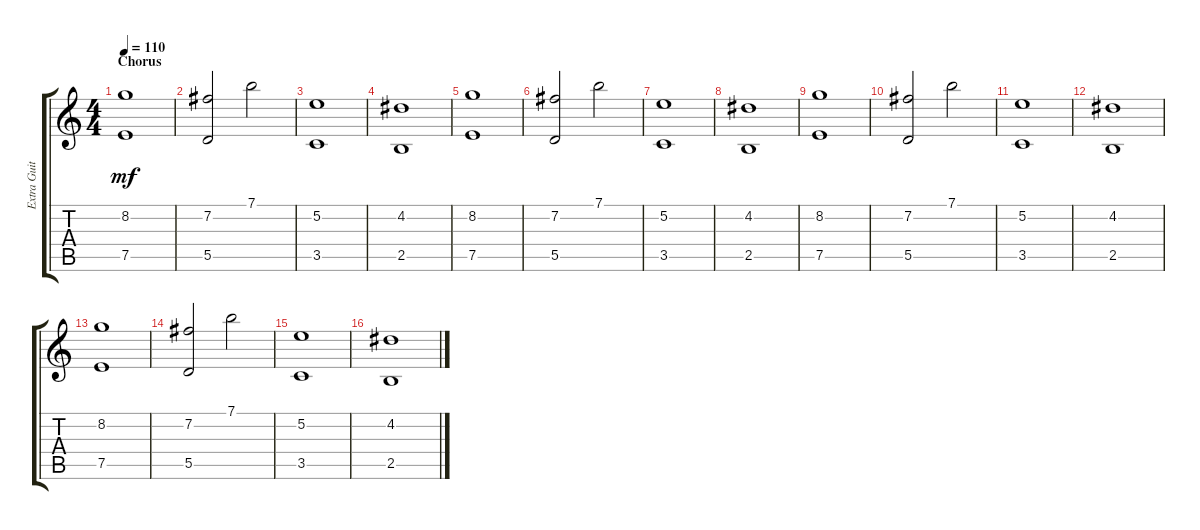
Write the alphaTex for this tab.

\track ("Extra Guitar" "Extra Guit") {instrument overdrivenguitar}
\staff {score tabs}
\tuning (E4 B3 G3 D3 A2 E2) {hide}
\ts (4 4)
\section ("" "Chorus")
\tempo 110
\clef g2
\ks c
(8.2 7.5).1{dy mf} |
(7.2 5.5).2 7.1.2 |
(5.2 3.5).1 |
(4.2 2.5).1 |
(8.2 7.5).1 |
(7.2 5.5).2 7.1.2 |
(5.2 3.5).1 |
(4.2 2.5).1 |
(8.2 7.5).1 |
(7.2 5.5).2 7.1.2 |
(5.2 3.5).1 |
(4.2 2.5).1 |
(8.2 7.5).1 |
(7.2 5.5).2 7.1.2 |
(5.2 3.5).1 |
(4.2 2.5).1
